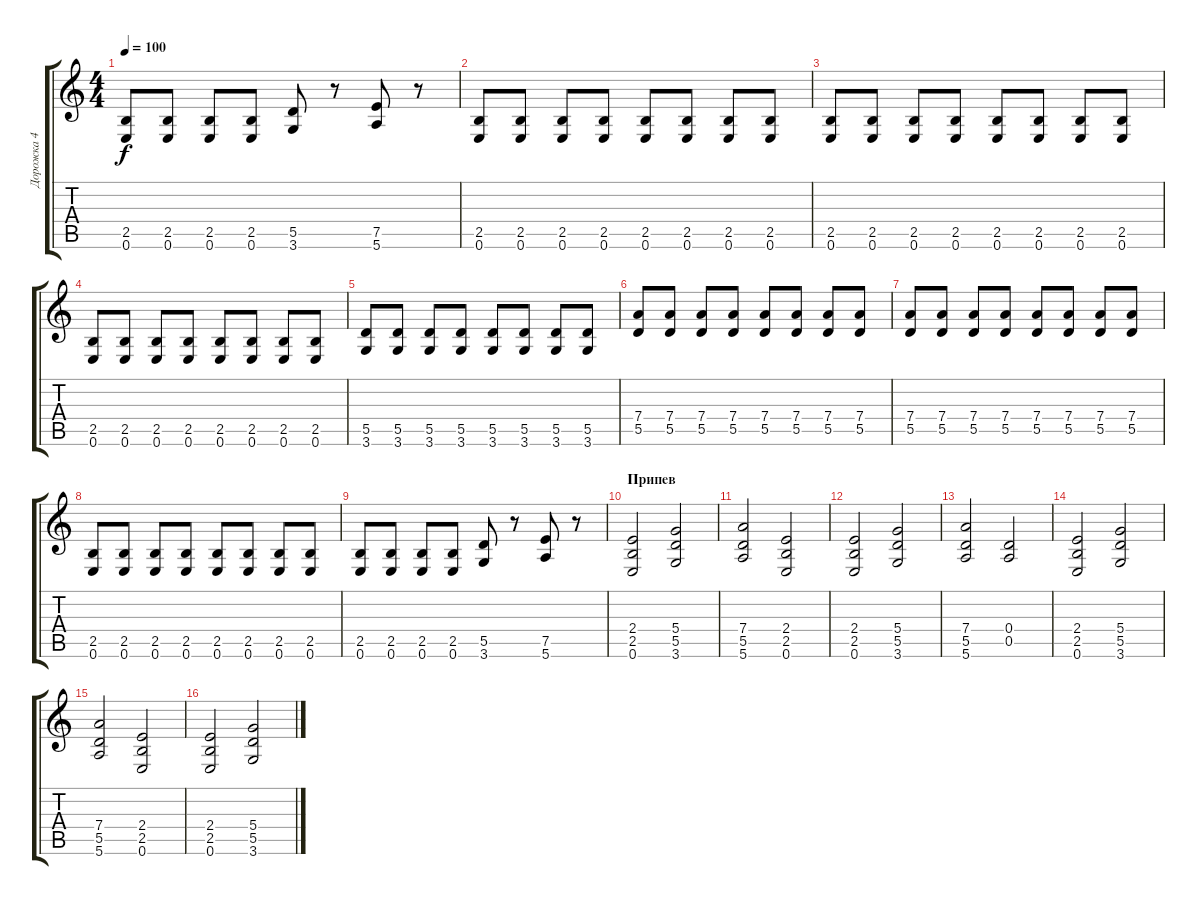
\track ("Дорожка 4" "Дорожка 4") {instrument overdrivenguitar}
\staff {score tabs}
\tuning (E4 B3 G3 D3 A2 E2) {hide}
\ts (4 4)
\tempo 100
\clef g2
\ks c
(2.5 0.6).8{dy f} (2.5 0.6).8 (2.5 0.6).8 (2.5 0.6).8 (5.5 3.6).8 r.8 (7.5 5.6).8 r.8 |
(2.5 0.6).8 (2.5 0.6).8 (2.5 0.6).8 (2.5 0.6).8 (2.5 0.6).8 (2.5 0.6).8 (2.5 0.6).8 (2.5 0.6).8 |
(2.5 0.6).8 (2.5 0.6).8 (2.5 0.6).8 (2.5 0.6).8 (2.5 0.6).8 (2.5 0.6).8 (2.5 0.6).8 (2.5 0.6).8 |
(2.5 0.6).8 (2.5 0.6).8 (2.5 0.6).8 (2.5 0.6).8 (2.5 0.6).8 (2.5 0.6).8 (2.5 0.6).8 (2.5 0.6).8 |
(5.5 3.6).8 (5.5 3.6).8 (5.5 3.6).8 (5.5 3.6).8 (5.5 3.6).8 (5.5 3.6).8 (5.5 3.6).8 (5.5 3.6).8 |
(7.4 5.5).8 (7.4 5.5).8 (7.4 5.5).8 (7.4 5.5).8 (7.4 5.5).8 (7.4 5.5).8 (7.4 5.5).8 (7.4 5.5).8 |
(7.4 5.5).8 (7.4 5.5).8 (7.4 5.5).8 (7.4 5.5).8 (7.4 5.5).8 (7.4 5.5).8 (7.4 5.5).8 (7.4 5.5).8 |
(2.5 0.6).8 (2.5 0.6).8 (2.5 0.6).8 (2.5 0.6).8 (2.5 0.6).8 (2.5 0.6).8 (2.5 0.6).8 (2.5 0.6).8 |
(2.5 0.6).8 (2.5 0.6).8 (2.5 0.6).8 (2.5 0.6).8 (5.5 3.6).8 r.8 (7.5 5.6).8 r.8 |
\section ("" "Припев")
(2.4 2.5 0.6).2 (5.4 5.5 3.6).2 |
(7.4 5.5 5.6).2 (2.4 2.5 0.6).2 |
(2.4 2.5 0.6).2 (5.4 5.5 3.6).2 |
(7.4 5.5 5.6).2 (0.4 0.5).2 |
(2.4 2.5 0.6).2 (5.4 5.5 3.6).2 |
(7.4 5.5 5.6).2 (2.4 2.5 0.6).2 |
(2.4 2.5 0.6).2 (5.4 5.5 3.6).2
